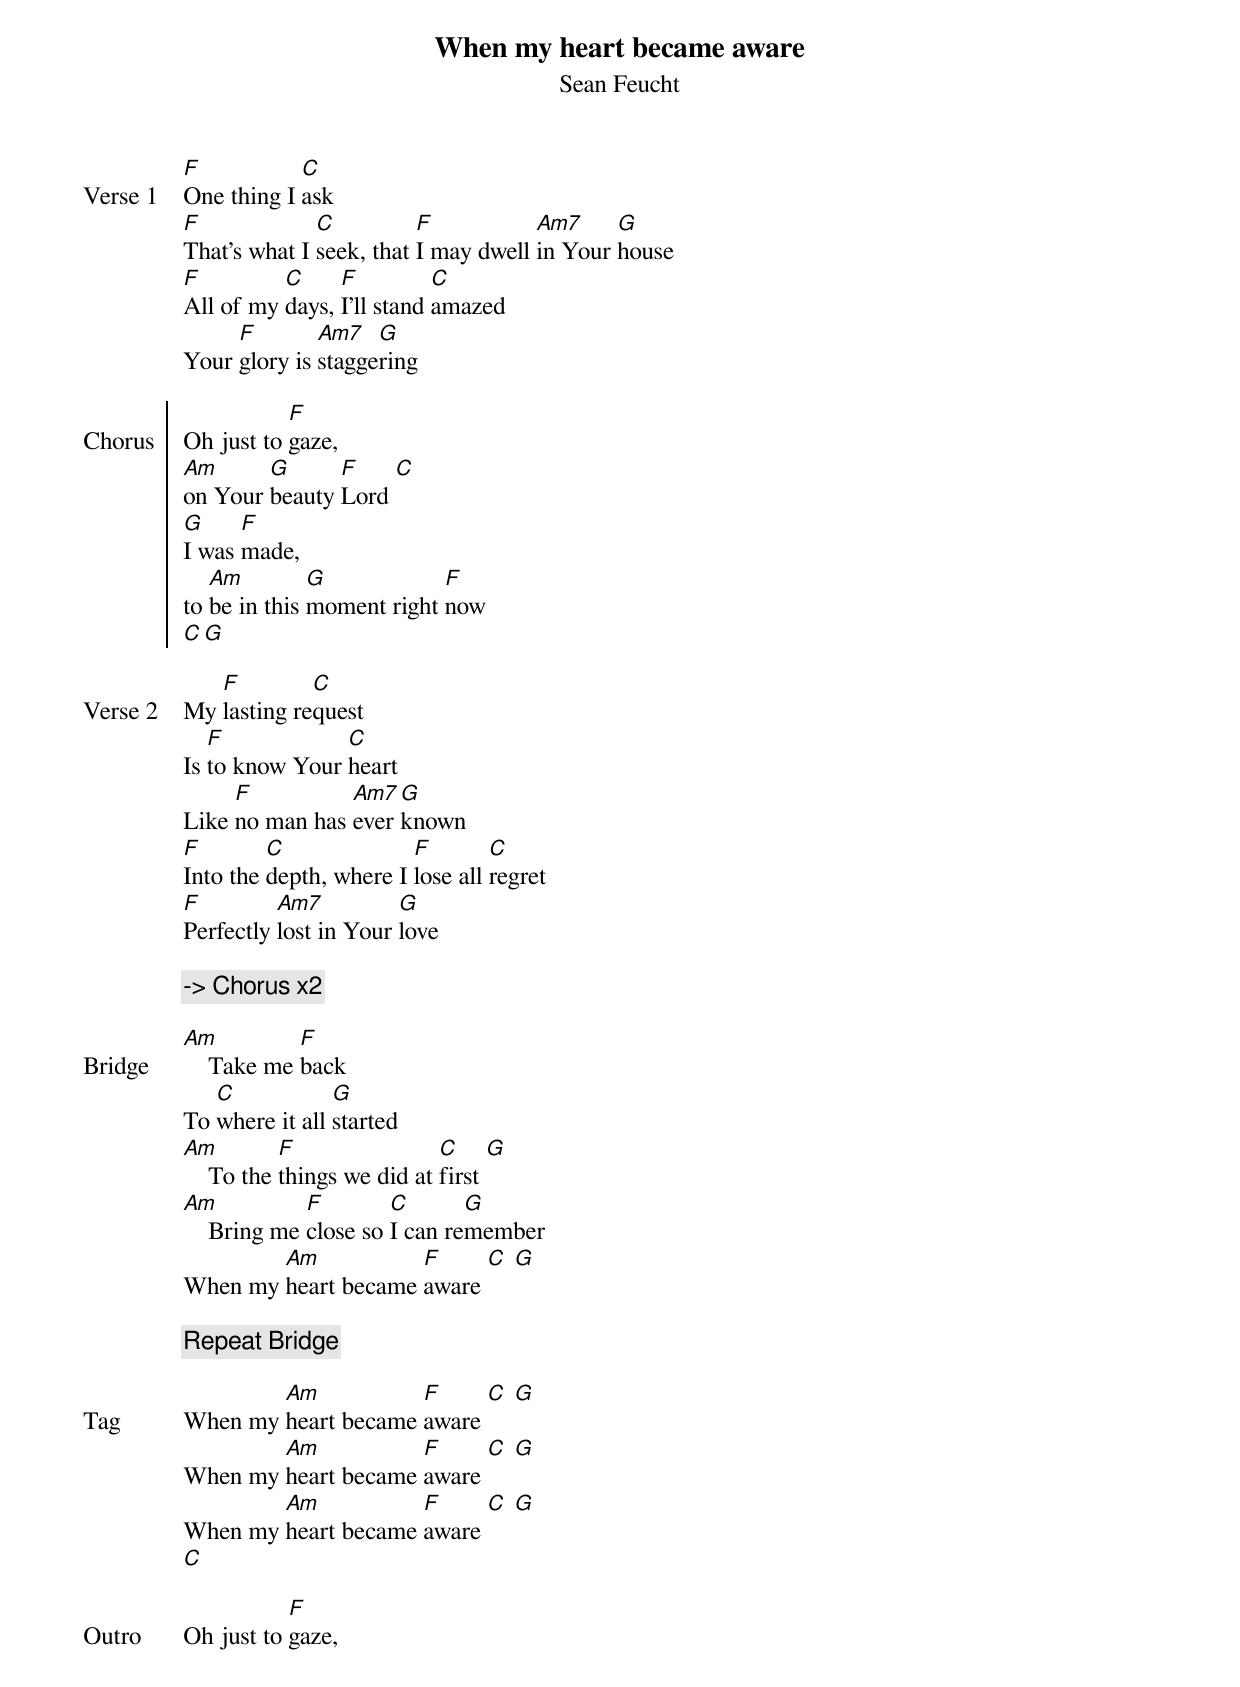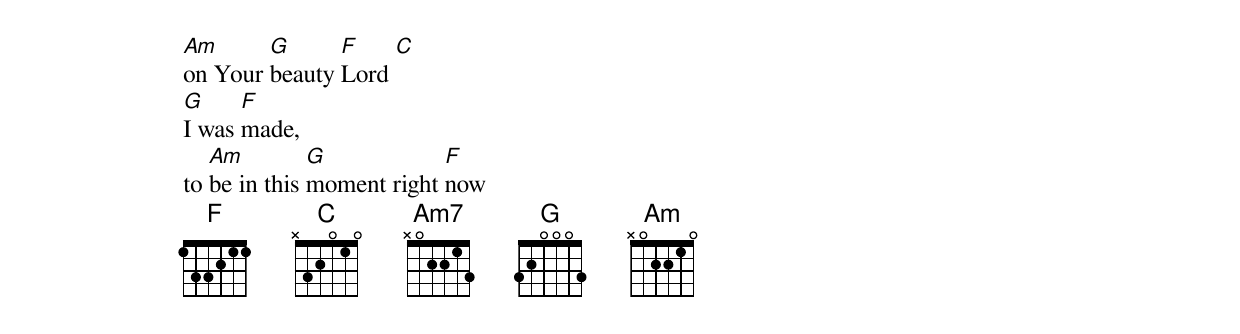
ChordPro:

{title:When my heart became aware}
{subtitle:Sean Feucht}
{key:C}
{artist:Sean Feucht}
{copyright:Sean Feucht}

{start_of_verse: Verse 1}
[F]One thing I [C]ask
[F]That's what I [C]seek, that [F]I may dwell [Am7]in Your [G]house
[F]All of my [C]days, [F]I'll stand [C]amazed
Your [F]glory is [Am7]stagge[G]ring
{end_of_verse: Verse 1}

{start_of_verse: Chorus}
{soc}
Oh just to [F]gaze,
[Am]on Your [G]beauty [F]Lord [C]
[G]I was [F]made,
to [Am]be in this [G]moment right [F]now
[C][G]
{eoc}
{end_of_verse: Chorus}

{start_of_verse: Verse 2}
My [F]lasting re[C]quest
Is [F]to know Your [C]heart
Like [F]no man has [Am7]ever [G]known
[F]Into the [C]depth, where I [F]lose all [C]regret
[F]Perfectly [Am7]lost in Your [G]love
{end_of_verse: Verse 2}

{comment:-> Chorus x2}

{start_of_verse: Bridge}
[Am]    Take me [F]back
To [C]where it all [G]started
[Am]    To the [F]things we did at [C]first [G]
[Am]    Bring me [F]close so [C]I can re[G]member
When my [Am]heart became [F]aware [C] [G]
{end_of_verse: Bridge}

{comment: Repeat Bridge}

{start_of_verse: Tag}
When my [Am]heart became [F]aware [C] [G]
When my [Am]heart became [F]aware [C] [G]
When my [Am]heart became [F]aware [C] [G]
[C]
{end_of_verse: Tag}

{start_of_verse: Outro}
Oh just to [F]gaze,
[Am]on Your [G]beauty [F]Lord [C]
[G]I was [F]made,
to [Am]be in this [G]moment right [F]now
{end_of_verse: Outro}
